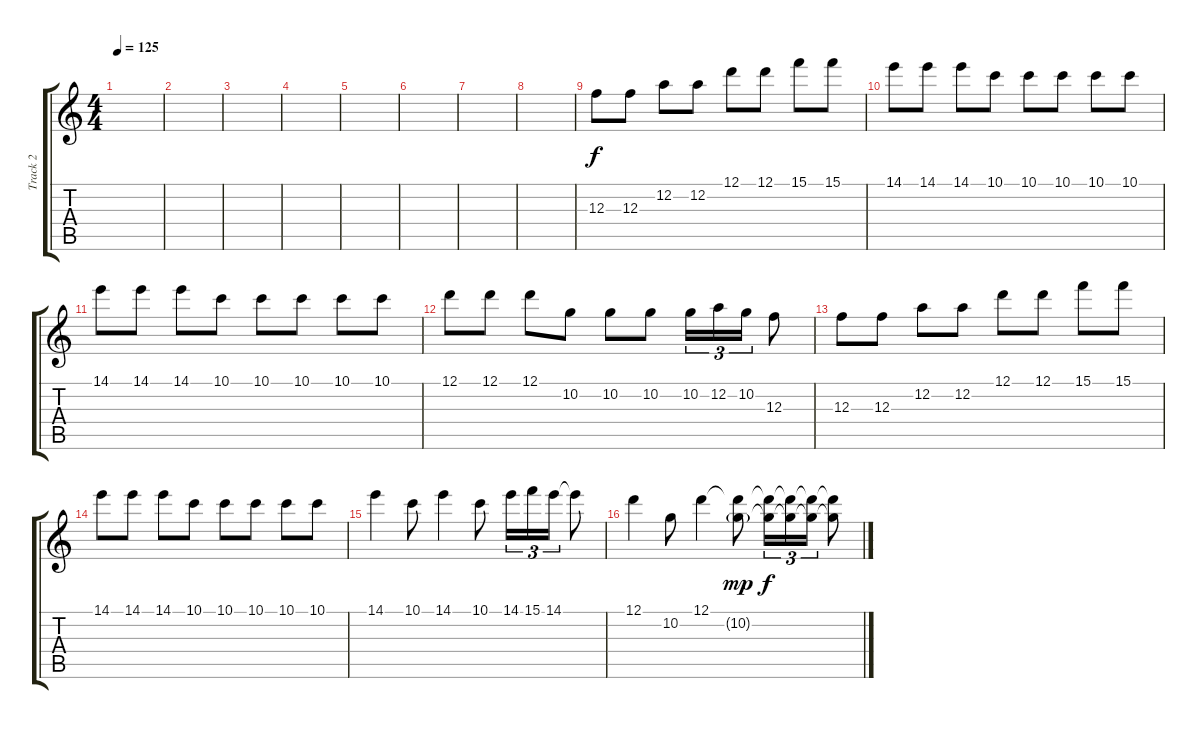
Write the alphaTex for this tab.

\track ("Track 2" "Track 2") {instrument distortionguitar}
\staff {score tabs}
\tuning (D4 A3 F3 C3 G2 D2) {hide}
\ts (4 4)
\tempo 125
\clef g2
\ks c
|
|
|
|
|
|
|
|
12.3.8 12.3.8 12.2.8 12.2.8 12.1.8 12.1.8 15.1.8 15.1.8 |
14.1.8 14.1.8 14.1.8 10.1.8 10.1.8 10.1.8 10.1.8 10.1.8 |
14.1.8 14.1.8 14.1.8 10.1.8 10.1.8 10.1.8 10.1.8 10.1.8 |
12.1.8 12.1.8 12.1.8 10.2.8 10.2.8 10.2.8 10.2.16{tu (3 2)} 12.2.16{tu (3 2)} 10.2.16{tu (3 2)} 12.3.8 |
12.3.8 12.3.8 12.2.8 12.2.8 12.1.8 12.1.8 15.1.8 15.1.8 |
14.1.8 14.1.8 14.1.8 10.1.8 10.1.8 10.1.8 10.1.8 10.1.8 |
14.1.4 10.1.8 14.1.4 10.1.8 14.1.16{tu (3 2)} 15.1.16{tu (3 2)} 14.1.16{tu (3 2)} 14.1{t}.8 |
12.1.4 10.2.8 12.1.4 (12.1{t} 10.2{g}).8{dy mp} (12.1{t} 10.2{t}).16{tu (3 2) dy f} (12.1{t} 10.2{t}).16{tu (3 2)} (12.1{t} 10.2{t}).16{tu (3 2)} (12.1{t} 10.2{t}).8
